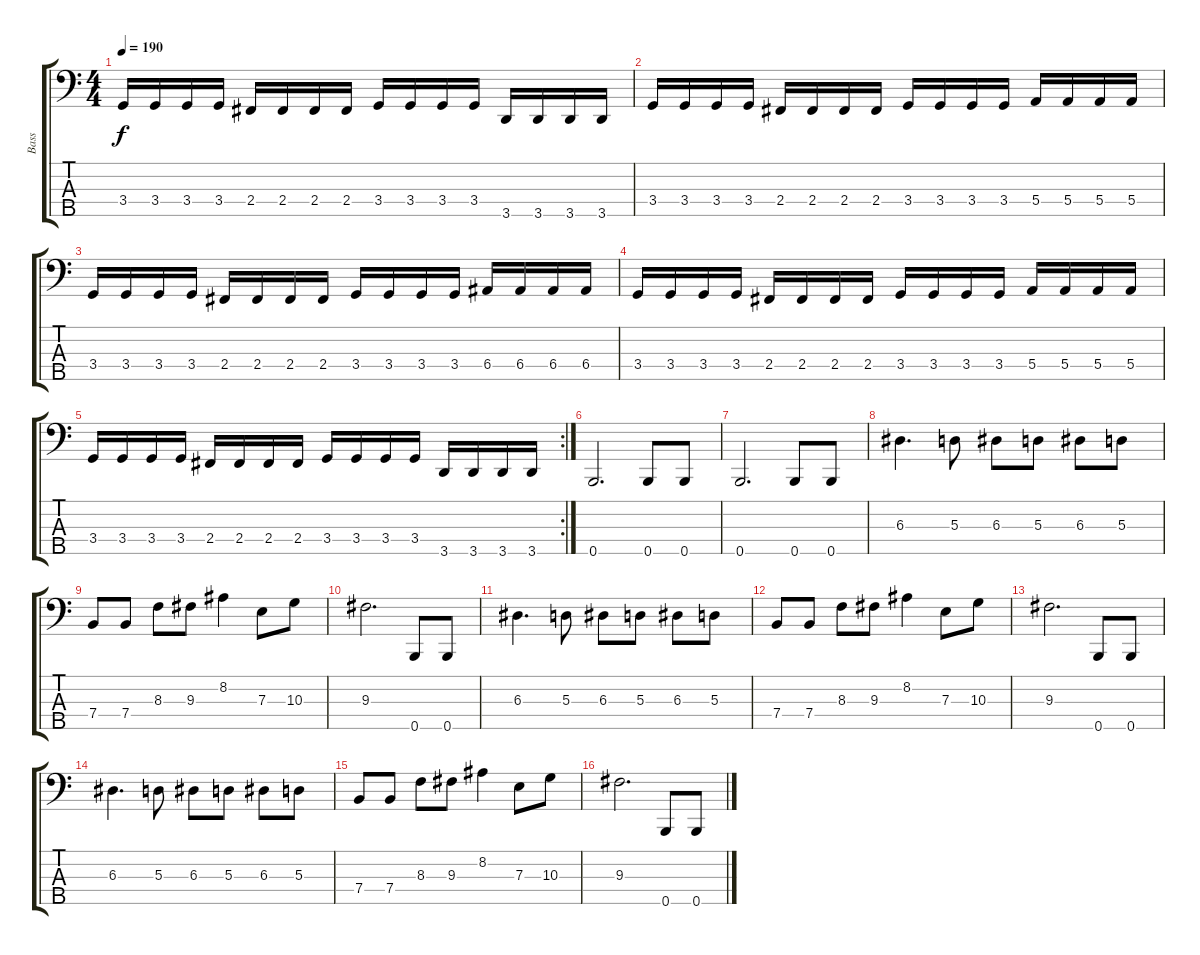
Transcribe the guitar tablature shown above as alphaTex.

\track ("Bass" "Bass") {instrument electricbassfinger}
\staff {score tabs}
\tuning (G2 D2 A1 E1 B0) {hide}
\ts (4 4)
\tempo 190
\clef f4
\ks c
3.4.16{dy f} 3.4.16 3.4.16 3.4.16 2.4.16 2.4.16 2.4.16 2.4.16 3.4.16 3.4.16 3.4.16 3.4.16 3.5.16 3.5.16 3.5.16 3.5.16 |
3.4.16 3.4.16 3.4.16 3.4.16 2.4.16 2.4.16 2.4.16 2.4.16 3.4.16 3.4.16 3.4.16 3.4.16 5.4.16 5.4.16 5.4.16 5.4.16 |
3.4.16 3.4.16 3.4.16 3.4.16 2.4.16 2.4.16 2.4.16 2.4.16 3.4.16 3.4.16 3.4.16 3.4.16 6.4.16 6.4.16 6.4.16 6.4.16 |
3.4.16 3.4.16 3.4.16 3.4.16 2.4.16 2.4.16 2.4.16 2.4.16 3.4.16 3.4.16 3.4.16 3.4.16 5.4.16 5.4.16 5.4.16 5.4.16 |
\rc 2
3.4.16 3.4.16 3.4.16 3.4.16 2.4.16 2.4.16 2.4.16 2.4.16 3.4.16 3.4.16 3.4.16 3.4.16 3.5.16 3.5.16 3.5.16 3.5.16 |
0.5.2{d volume 16} 0.5.8 0.5.8 |
0.5.2{d} 0.5.8 0.5.8 |
6.3.4{d} 5.3.8 6.3.8 5.3.8 6.3.8 5.3.8 |
7.4.8 7.4.8 8.3.8 9.3.8 8.2.4 7.3.8 10.3.8 |
9.3.2{d} 0.5.8 0.5.8 |
6.3.4{d} 5.3.8 6.3.8 5.3.8 6.3.8 5.3.8 |
7.4.8 7.4.8 8.3.8 9.3.8 8.2.4 7.3.8 10.3.8 |
9.3.2{d} 0.5.8 0.5.8 |
6.3.4{d} 5.3.8 6.3.8 5.3.8 6.3.8 5.3.8 |
7.4.8 7.4.8 8.3.8 9.3.8 8.2.4 7.3.8 10.3.8 |
9.3.2{d} 0.5.8 0.5.8
